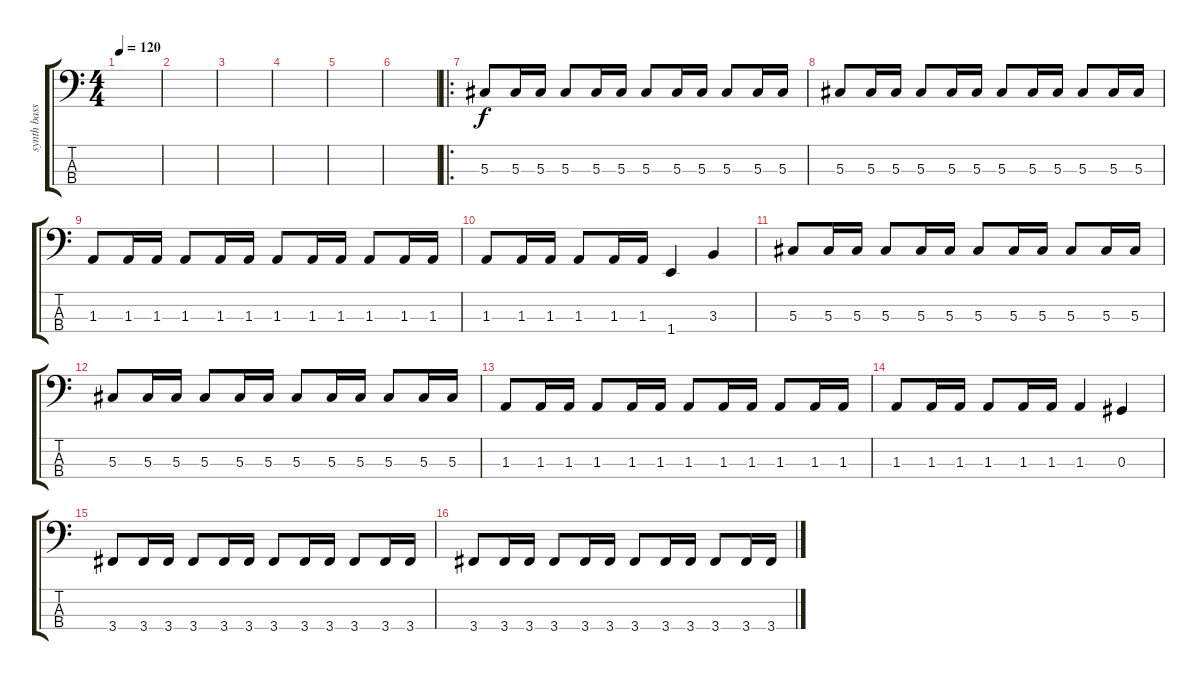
\track ("synth bass" "synth bass") {instrument synthbass1}
\staff {score tabs}
\tuning (Gb2 Db2 Ab1 Eb1) {hide}
\ts (4 4)
\tempo 120
\clef f4
\ks c
|
|
|
|
|
|
\ro
5.3.8 5.3.16 5.3.16 5.3.8 5.3.16 5.3.16 5.3.8 5.3.16 5.3.16 5.3.8 5.3.16 5.3.16 |
5.3.8 5.3.16 5.3.16 5.3.8 5.3.16 5.3.16 5.3.8 5.3.16 5.3.16 5.3.8 5.3.16 5.3.16 |
1.3.8 1.3.16 1.3.16 1.3.8 1.3.16 1.3.16 1.3.8 1.3.16 1.3.16 1.3.8 1.3.16 1.3.16 |
1.3.8 1.3.16 1.3.16 1.3.8 1.3.16 1.3.16 1.4.4 3.3.4 |
5.3.8 5.3.16 5.3.16 5.3.8 5.3.16 5.3.16 5.3.8 5.3.16 5.3.16 5.3.8 5.3.16 5.3.16 |
5.3.8 5.3.16 5.3.16 5.3.8 5.3.16 5.3.16 5.3.8 5.3.16 5.3.16 5.3.8 5.3.16 5.3.16 |
1.3.8 1.3.16 1.3.16 1.3.8 1.3.16 1.3.16 1.3.8 1.3.16 1.3.16 1.3.8 1.3.16 1.3.16 |
1.3.8 1.3.16 1.3.16 1.3.8 1.3.16 1.3.16 1.3.4 0.3.4 |
3.4.8 3.4.16 3.4.16 3.4.8 3.4.16 3.4.16 3.4.8 3.4.16 3.4.16 3.4.8 3.4.16 3.4.16 |
3.4.8 3.4.16 3.4.16 3.4.8 3.4.16 3.4.16 3.4.8 3.4.16 3.4.16 3.4.8 3.4.16 3.4.16
